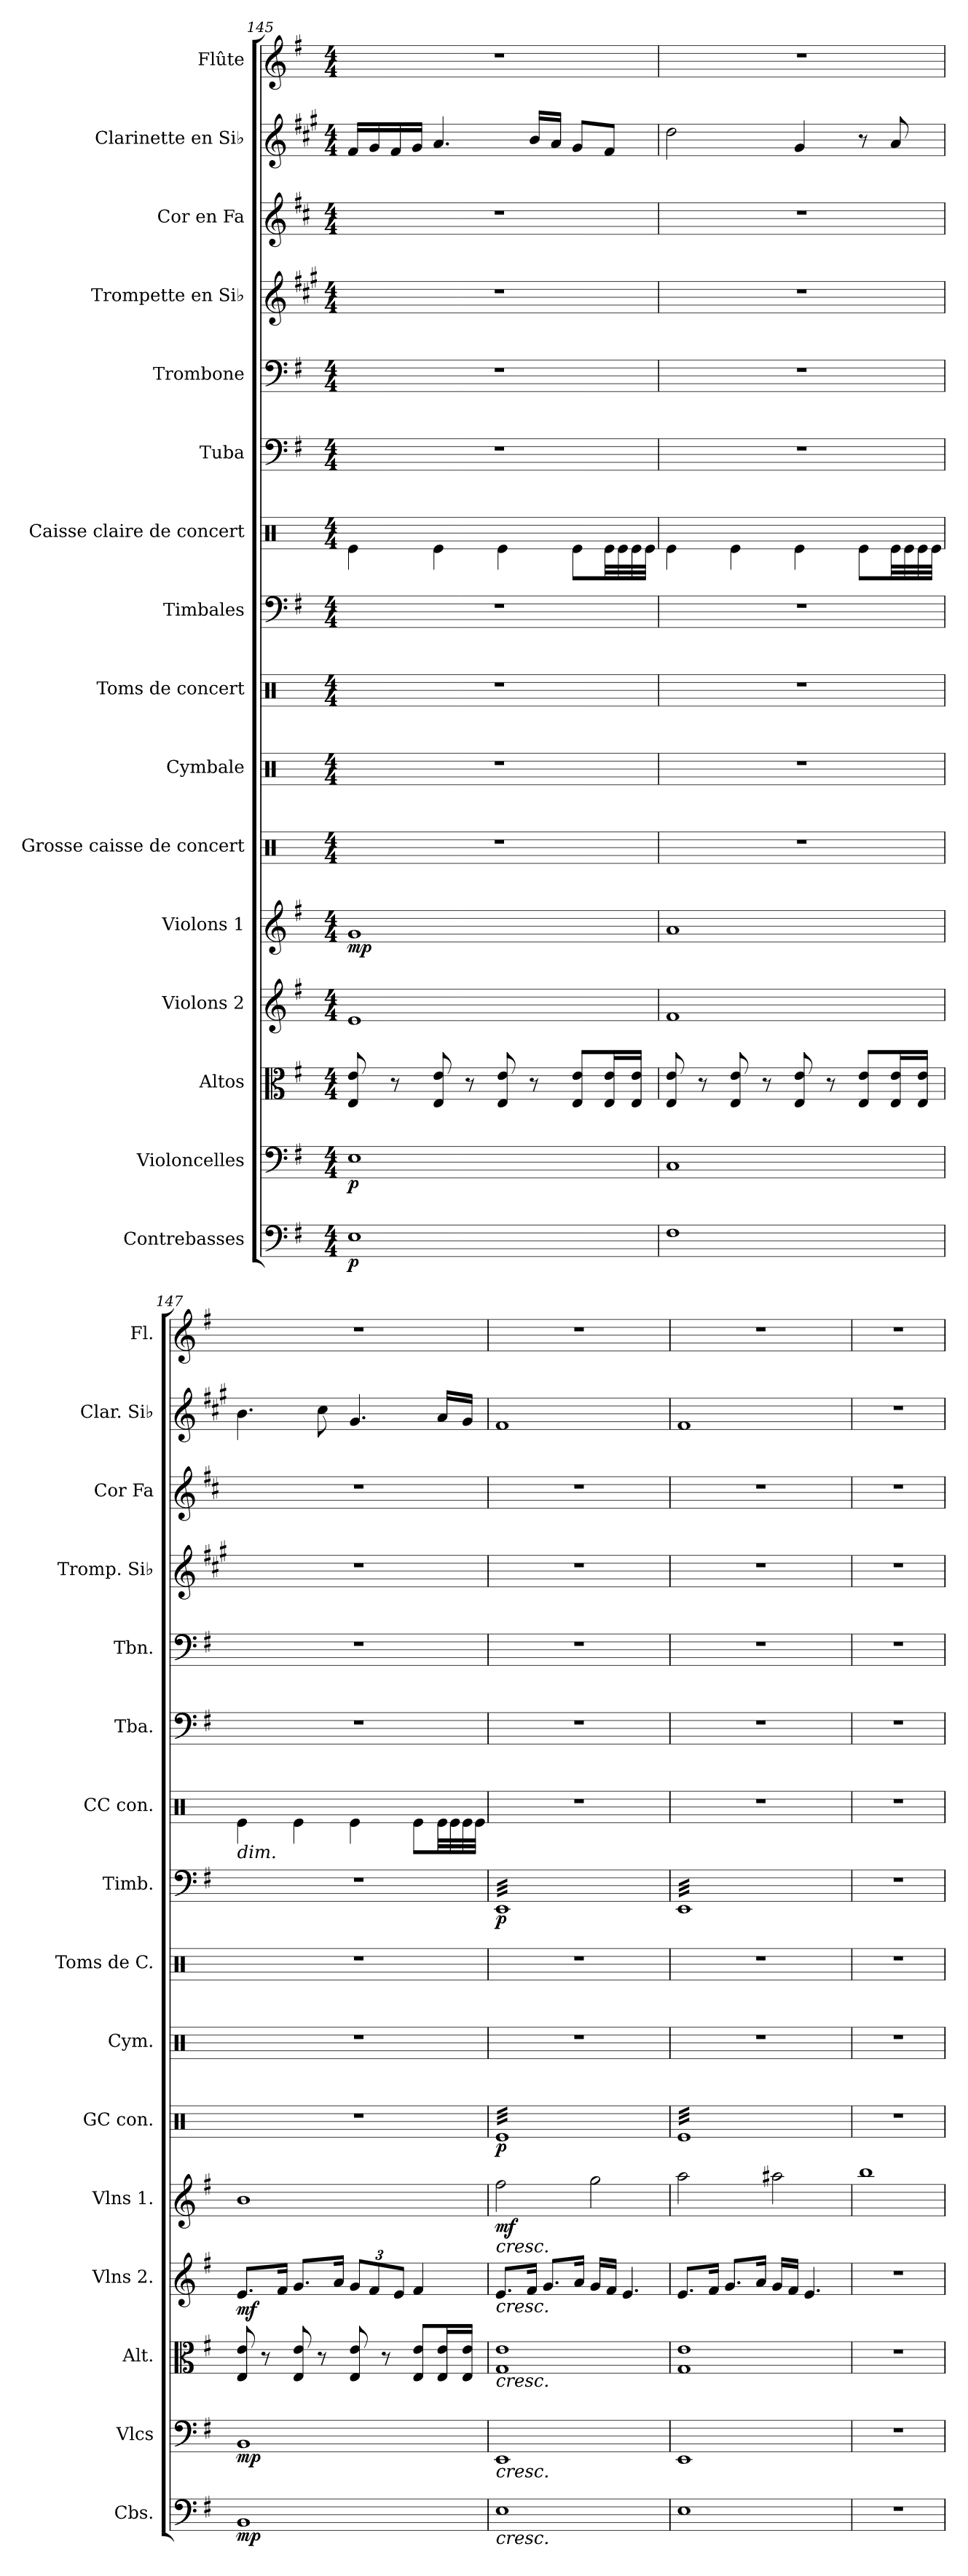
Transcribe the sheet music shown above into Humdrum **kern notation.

**kern	**dynam	**kern	**dynam	**kern	**kern	**dynam	**kern	**dynam	**kern	**dynam	**kern	**kern	**kern	**dynam	**kern	**kern	**kern	**kern	**kern	**kern	**kern
*part16	*part16	*part15	*part15	*part14	*part13	*part13	*part12	*part12	*part11	*part11	*part10	*part9	*part8	*part8	*part7	*part6	*part5	*part4	*part3	*part2	*part1
*staff16	*staff16	*staff15	*staff15	*staff14	*staff13	*staff13	*staff12	*staff12	*staff11	*staff11	*staff10	*staff9	*staff8	*staff8	*staff7	*staff6	*staff5	*staff4	*staff3	*staff2	*staff1
*I"Contrebasses	*	*I"Violoncelles	*	*I"Altos	*I"Violons 2	*	*I"Violons 1	*	*I"Grosse caisse de concert	*	*I"Cymbale	*I"Toms de concert	*I"Timbales	*	*I"Caisse claire de concert	*I"Tuba	*I"Trombone	*I"Trompette en Si♭	*I"Cor en Fa	*I"Clarinette en Si♭	*I"Flûte
*I'Cbs.	*	*I'Vlcs	*	*I'Alt.	*I'Vlns 2.	*	*I'Vlns 1.	*	*I'GC con.	*	*I'Cym.	*I'Toms de C.	*I'Timb.	*	*I'CC con.	*I'Tba.	*I'Tbn.	*I'Tromp. Si♭	*I'Cor Fa	*I'Clar. Si♭	*I'Fl.
!!LO:PB:g=z
*clefF4	*	*clefF4	*	*clefC3	*clefG2	*	*clefG2	*	*clefX	*	*clefX	*clefX	*clefF4	*	*clefX	*clefF4	*clefF4	*clefG2	*clefG2	*clefG2	*clefG2
*ITrd7c12	*	*	*	*	*	*	*	*	*	*	*	*	*	*	*	*	*	*ITrd1c2	*ITrd4c7	*ITrd1c2	*
*k[f#]	*	*k[f#]	*	*k[f#]	*k[f#]	*	*k[f#]	*	*k[]	*	*k[]	*k[]	*k[f#]	*	*k[]	*k[f#]	*k[f#]	*k[f#]	*k[f#]	*k[f#]	*k[f#]
*M4/4	*	*M4/4	*	*M4/4	*M4/4	*	*M4/4	*	*M4/4	*	*M4/4	*M4/4	*M4/4	*	*M4/4	*M4/4	*M4/4	*M4/4	*M4/4	*M4/4	*M4/4
=145	=145	=145	=145	=145	=145	=145	=145	=145	=145	=145	=145	=145	=145	=145	=145	=145	=145	=145	=145	=145	=145
!	!LO:DY:b	!	!LO:DY:b	!	!	!	!	!LO:DY:b	!	!	!	!	!	!	!	!	!	!	!	!	!
1EE	p	1E	p	8E/ 8e/	1e	.	1g	mp	1r	.	1r	1r	1r	.	4Re\	1r	1r	1r	1r	16e/LL	1r
.	.	.	.	.	.	.	.	.	.	.	.	.	.	.	.	.	.	.	.	16f#/	.
.	.	.	.	8r	.	.	.	.	.	.	.	.	.	.	.	.	.	.	.	16e/	.
.	.	.	.	.	.	.	.	.	.	.	.	.	.	.	.	.	.	.	.	16f#/JJ	.
.	.	.	.	8E/ 8e/	.	.	.	.	.	.	.	.	.	.	4Re\	.	.	.	.	4.g/	.
.	.	.	.	8r	.	.	.	.	.	.	.	.	.	.	.	.	.	.	.	.	.
.	.	.	.	8E/ 8e/	.	.	.	.	.	.	.	.	.	.	4Re\	.	.	.	.	.	.
.	.	.	.	8r	.	.	.	.	.	.	.	.	.	.	.	.	.	.	.	16a/LL	.
.	.	.	.	.	.	.	.	.	.	.	.	.	.	.	.	.	.	.	.	16g/JJ	.
.	.	.	.	8E/ 8e/L	.	.	.	.	.	.	.	.	.	.	8Re\L	.	.	.	.	8f#/L	.
.	.	.	.	16E/ 16e/L	.	.	.	.	.	.	.	.	.	.	32Re\LL	.	.	.	.	8e/J	.
.	.	.	.	.	.	.	.	.	.	.	.	.	.	.	32Re\	.	.	.	.	.	.
.	.	.	.	16E/ 16e/JJ	.	.	.	.	.	.	.	.	.	.	32Re\	.	.	.	.	.	.
.	.	.	.	.	.	.	.	.	.	.	.	.	.	.	32Re\JJJ	.	.	.	.	.	.
=146	=146	=146	=146	=146	=146	=146	=146	=146	=146	=146	=146	=146	=146	=146	=146	=146	=146	=146	=146	=146	=146
1FF#	.	1C	.	8E/ 8e/	1f#	.	1a	.	1r	.	1r	1r	1r	.	4Re\	1r	1r	1r	1r	2cc\	1r
.	.	.	.	8r	.	.	.	.	.	.	.	.	.	.	.	.	.	.	.	.	.
.	.	.	.	8E/ 8e/	.	.	.	.	.	.	.	.	.	.	4Re\	.	.	.	.	.	.
.	.	.	.	8r	.	.	.	.	.	.	.	.	.	.	.	.	.	.	.	.	.
.	.	.	.	8E/ 8e/	.	.	.	.	.	.	.	.	.	.	4Re\	.	.	.	.	4f#/	.
.	.	.	.	8r	.	.	.	.	.	.	.	.	.	.	.	.	.	.	.	.	.
.	.	.	.	8E/ 8e/L	.	.	.	.	.	.	.	.	.	.	8Re\L	.	.	.	.	8r	.
.	.	.	.	16E/ 16e/L	.	.	.	.	.	.	.	.	.	.	32Re\LL	.	.	.	.	8g/	.
.	.	.	.	.	.	.	.	.	.	.	.	.	.	.	32Re\	.	.	.	.	.	.
.	.	.	.	16E/ 16e/JJ	.	.	.	.	.	.	.	.	.	.	32Re\	.	.	.	.	.	.
.	.	.	.	.	.	.	.	.	.	.	.	.	.	.	32Re\JJJ	.	.	.	.	.	.
=147	=147	=147	=147	=147	=147	=147	=147	=147	=147	=147	=147	=147	=147	=147	=147	=147	=147	=147	=147	=147	=147
!	!	!	!	!	!	!	!	!	!	!	!	!	!	!	!LO:TX:b:i:t=dim.	!	!	!	!	!	!
!	!LO:DY:b	!	!LO:DY:b	!	!	!LO:DY:b	!	!	!	!	!	!	!	!	!	!	!	!	!	!	!
1BBB	mp	1BB	mp	8E/ 8e/	8.e/L	mf	1b	.	1r	.	1r	1r	1r	.	4Re\	1r	1r	1r	1r	4.a\	1r
.	.	.	.	8r	.	.	.	.	.	.	.	.	.	.	.	.	.	.	.	.	.
.	.	.	.	.	16f#/Jk	.	.	.	.	.	.	.	.	.	.	.	.	.	.	.	.
.	.	.	.	8E/ 8e/	8.g/L	.	.	.	.	.	.	.	.	.	4Re\	.	.	.	.	.	.
.	.	.	.	8r	.	.	.	.	.	.	.	.	.	.	.	.	.	.	.	8b\	.
.	.	.	.	.	16a/Jk	.	.	.	.	.	.	.	.	.	.	.	.	.	.	.	.
*	*	*	*	*	*Xbrackettup	*	*	*	*	*	*	*	*	*	*	*	*	*	*	*	*
.	.	.	.	8E/ 8e/	12g/L	.	.	.	.	.	.	.	.	.	4Re\	.	.	.	.	4.f#/	.
.	.	.	.	.	12f#/	.	.	.	.	.	.	.	.	.	.	.	.	.	.	.	.
.	.	.	.	8r	.	.	.	.	.	.	.	.	.	.	.	.	.	.	.	.	.
.	.	.	.	.	12e/J	.	.	.	.	.	.	.	.	.	.	.	.	.	.	.	.
.	.	.	.	8E/ 8e/L	4f#/	.	.	.	.	.	.	.	.	.	8Re\L	.	.	.	.	.	.
.	.	.	.	16E/ 16e/L	.	.	.	.	.	.	.	.	.	.	32Re\LL	.	.	.	.	16g/LL	.
.	.	.	.	.	.	.	.	.	.	.	.	.	.	.	32Re\	.	.	.	.	.	.
.	.	.	.	16E/ 16e/JJ	.	.	.	.	.	.	.	.	.	.	32Re\	.	.	.	.	16f#/JJ	.
.	.	.	.	.	.	.	.	.	.	.	.	.	.	.	32Re\JJJ	.	.	.	.	.	.
!!LO:PB:g=z
=148	=148	=148	=148	=148	=148	=148	=148	=148	=148	=148	=148	=148	=148	=148	=148	=148	=148	=148	=148	=148	=148
!	!	!	!	!	!	!	!	!	!	!	!	!	!LO:TX:b:i:t=cresc.	!	!	!	!	!	!	!	!
!	!	!	!	!	!	!	!	!	!LO:TX:b:i:t=cresc.	!	!	!	!	!	!	!	!	!	!	!	!
!	!	!	!	!	!	!	!LO:TX:b:i:t=cresc.	!	!	!	!	!	!	!	!	!	!	!	!	!	!
!	!	!	!	!	!LO:TX:b:i:t=cresc.	!	!	!	!	!	!	!	!	!	!	!	!	!	!	!	!
!	!	!	!	!LO:TX:b:i:t=cresc.	!	!	!	!	!	!	!	!	!	!	!	!	!	!	!	!	!
!	!	!LO:TX:b:i:t=cresc.	!	!	!	!	!	!	!	!	!	!	!	!	!	!	!	!	!	!	!
!LO:TX:b:i:t=cresc.	!	!	!	!	!	!	!	!	!	!	!	!	!	!	!	!	!	!	!	!	!
!	!	!	!	!	!	!	!	!LO:DY:b	!	!LO:DY:b	!	!	!	!LO:DY:b	!	!	!	!	!	!	!
*	*	*	*	*	*	*	*	*	*tremolo	*	*	*	*	*	*	*	*	*	*	*	*
*	*	*	*	*	*	*	*	*	*	*	*	*	*tremolo	*	*	*	*	*	*	*	*
1EE	.	1EE	.	1G 1e	8.e/L	.	2ff#\	mf	32ReLLL	p	1r	1r	32EELLL	p	1r	1r	1r	1r	1r	1e	1r
.	.	.	.	.	.	.	.	.	32Re	.	.	.	32EE	.	.	.	.	.	.	.	.
.	.	.	.	.	.	.	.	.	32Re	.	.	.	32EE	.	.	.	.	.	.	.	.
.	.	.	.	.	.	.	.	.	32Re	.	.	.	32EE	.	.	.	.	.	.	.	.
.	.	.	.	.	.	.	.	.	32Re	.	.	.	32EE	.	.	.	.	.	.	.	.
.	.	.	.	.	.	.	.	.	32Re	.	.	.	32EE	.	.	.	.	.	.	.	.
.	.	.	.	.	16f#/Jk	.	.	.	32Re	.	.	.	32EE	.	.	.	.	.	.	.	.
.	.	.	.	.	.	.	.	.	32Re	.	.	.	32EE	.	.	.	.	.	.	.	.
.	.	.	.	.	8.g/L	.	.	.	32Re	.	.	.	32EE	.	.	.	.	.	.	.	.
.	.	.	.	.	.	.	.	.	32Re	.	.	.	32EE	.	.	.	.	.	.	.	.
.	.	.	.	.	.	.	.	.	32Re	.	.	.	32EE	.	.	.	.	.	.	.	.
.	.	.	.	.	.	.	.	.	32Re	.	.	.	32EE	.	.	.	.	.	.	.	.
.	.	.	.	.	.	.	.	.	32Re	.	.	.	32EE	.	.	.	.	.	.	.	.
.	.	.	.	.	.	.	.	.	32Re	.	.	.	32EE	.	.	.	.	.	.	.	.
.	.	.	.	.	16a/Jk	.	.	.	32Re	.	.	.	32EE	.	.	.	.	.	.	.	.
.	.	.	.	.	.	.	.	.	32Re	.	.	.	32EE	.	.	.	.	.	.	.	.
.	.	.	.	.	16g/LL	.	2gg\	.	32Re	.	.	.	32EE	.	.	.	.	.	.	.	.
.	.	.	.	.	.	.	.	.	32Re	.	.	.	32EE	.	.	.	.	.	.	.	.
.	.	.	.	.	16f#/JJ	.	.	.	32Re	.	.	.	32EE	.	.	.	.	.	.	.	.
.	.	.	.	.	.	.	.	.	32Re	.	.	.	32EE	.	.	.	.	.	.	.	.
.	.	.	.	.	4.e/	.	.	.	32Re	.	.	.	32EE	.	.	.	.	.	.	.	.
.	.	.	.	.	.	.	.	.	32Re	.	.	.	32EE	.	.	.	.	.	.	.	.
.	.	.	.	.	.	.	.	.	32Re	.	.	.	32EE	.	.	.	.	.	.	.	.
.	.	.	.	.	.	.	.	.	32Re	.	.	.	32EE	.	.	.	.	.	.	.	.
.	.	.	.	.	.	.	.	.	32Re	.	.	.	32EE	.	.	.	.	.	.	.	.
.	.	.	.	.	.	.	.	.	32Re	.	.	.	32EE	.	.	.	.	.	.	.	.
.	.	.	.	.	.	.	.	.	32Re	.	.	.	32EE	.	.	.	.	.	.	.	.
.	.	.	.	.	.	.	.	.	32Re	.	.	.	32EE	.	.	.	.	.	.	.	.
.	.	.	.	.	.	.	.	.	32Re	.	.	.	32EE	.	.	.	.	.	.	.	.
.	.	.	.	.	.	.	.	.	32Re	.	.	.	32EE	.	.	.	.	.	.	.	.
.	.	.	.	.	.	.	.	.	32Re	.	.	.	32EE	.	.	.	.	.	.	.	.
.	.	.	.	.	.	.	.	.	32ReJJJ	.	.	.	32EEJJJ	.	.	.	.	.	.	.	.
=149	=149	=149	=149	=149	=149	=149	=149	=149	=149	=149	=149	=149	=149	=149	=149	=149	=149	=149	=149	=149	=149
1EE	.	1EE	.	1G 1e	8.e/L	.	2aa\	.	32ReLLL	.	1r	1r	32EELLL	.	1r	1r	1r	1r	1r	1e	1r
.	.	.	.	.	.	.	.	.	32Re	.	.	.	32EE	.	.	.	.	.	.	.	.
.	.	.	.	.	.	.	.	.	32Re	.	.	.	32EE	.	.	.	.	.	.	.	.
.	.	.	.	.	.	.	.	.	32Re	.	.	.	32EE	.	.	.	.	.	.	.	.
.	.	.	.	.	.	.	.	.	32Re	.	.	.	32EE	.	.	.	.	.	.	.	.
.	.	.	.	.	.	.	.	.	32Re	.	.	.	32EE	.	.	.	.	.	.	.	.
.	.	.	.	.	16f#/Jk	.	.	.	32Re	.	.	.	32EE	.	.	.	.	.	.	.	.
.	.	.	.	.	.	.	.	.	32Re	.	.	.	32EE	.	.	.	.	.	.	.	.
.	.	.	.	.	8.g/L	.	.	.	32Re	.	.	.	32EE	.	.	.	.	.	.	.	.
.	.	.	.	.	.	.	.	.	32Re	.	.	.	32EE	.	.	.	.	.	.	.	.
.	.	.	.	.	.	.	.	.	32Re	.	.	.	32EE	.	.	.	.	.	.	.	.
.	.	.	.	.	.	.	.	.	32Re	.	.	.	32EE	.	.	.	.	.	.	.	.
.	.	.	.	.	.	.	.	.	32Re	.	.	.	32EE	.	.	.	.	.	.	.	.
.	.	.	.	.	.	.	.	.	32Re	.	.	.	32EE	.	.	.	.	.	.	.	.
.	.	.	.	.	16a/Jk	.	.	.	32Re	.	.	.	32EE	.	.	.	.	.	.	.	.
.	.	.	.	.	.	.	.	.	32Re	.	.	.	32EE	.	.	.	.	.	.	.	.
.	.	.	.	.	16g/LL	.	2aa#X\	.	32Re	.	.	.	32EE	.	.	.	.	.	.	.	.
.	.	.	.	.	.	.	.	.	32Re	.	.	.	32EE	.	.	.	.	.	.	.	.
.	.	.	.	.	16f#/JJ	.	.	.	32Re	.	.	.	32EE	.	.	.	.	.	.	.	.
.	.	.	.	.	.	.	.	.	32Re	.	.	.	32EE	.	.	.	.	.	.	.	.
.	.	.	.	.	4.e/	.	.	.	32Re	.	.	.	32EE	.	.	.	.	.	.	.	.
.	.	.	.	.	.	.	.	.	32Re	.	.	.	32EE	.	.	.	.	.	.	.	.
.	.	.	.	.	.	.	.	.	32Re	.	.	.	32EE	.	.	.	.	.	.	.	.
.	.	.	.	.	.	.	.	.	32Re	.	.	.	32EE	.	.	.	.	.	.	.	.
.	.	.	.	.	.	.	.	.	32Re	.	.	.	32EE	.	.	.	.	.	.	.	.
.	.	.	.	.	.	.	.	.	32Re	.	.	.	32EE	.	.	.	.	.	.	.	.
.	.	.	.	.	.	.	.	.	32Re	.	.	.	32EE	.	.	.	.	.	.	.	.
.	.	.	.	.	.	.	.	.	32Re	.	.	.	32EE	.	.	.	.	.	.	.	.
.	.	.	.	.	.	.	.	.	32Re	.	.	.	32EE	.	.	.	.	.	.	.	.
.	.	.	.	.	.	.	.	.	32Re	.	.	.	32EE	.	.	.	.	.	.	.	.
.	.	.	.	.	.	.	.	.	32Re	.	.	.	32EE	.	.	.	.	.	.	.	.
.	.	.	.	.	.	.	.	.	32ReJJJ	.	.	.	32EEJJJ	.	.	.	.	.	.	.	.
*	*	*	*	*	*	*	*	*	*	*	*	*	*Xtremolo	*	*	*	*	*	*	*	*
*	*	*	*	*	*	*	*	*	*Xtremolo	*	*	*	*	*	*	*	*	*	*	*	*
=150	=150	=150	=150	=150	=150	=150	=150	=150	=150	=150	=150	=150	=150	=150	=150	=150	=150	=150	=150	=150	=150
1r	.	1r	.	1r	1r	.	1bb	.	1r	.	1r	1r	1r	.	1r	1r	1r	1r	1r	1r	1r
=	=	=	=	=	=	=	=	=	=	=	=	=	=	=	=	=	=	=	=	=	=
*-	*-	*-	*-	*-	*-	*-	*-	*-	*-	*-	*-	*-	*-	*-	*-	*-	*-	*-	*-	*-	*-
